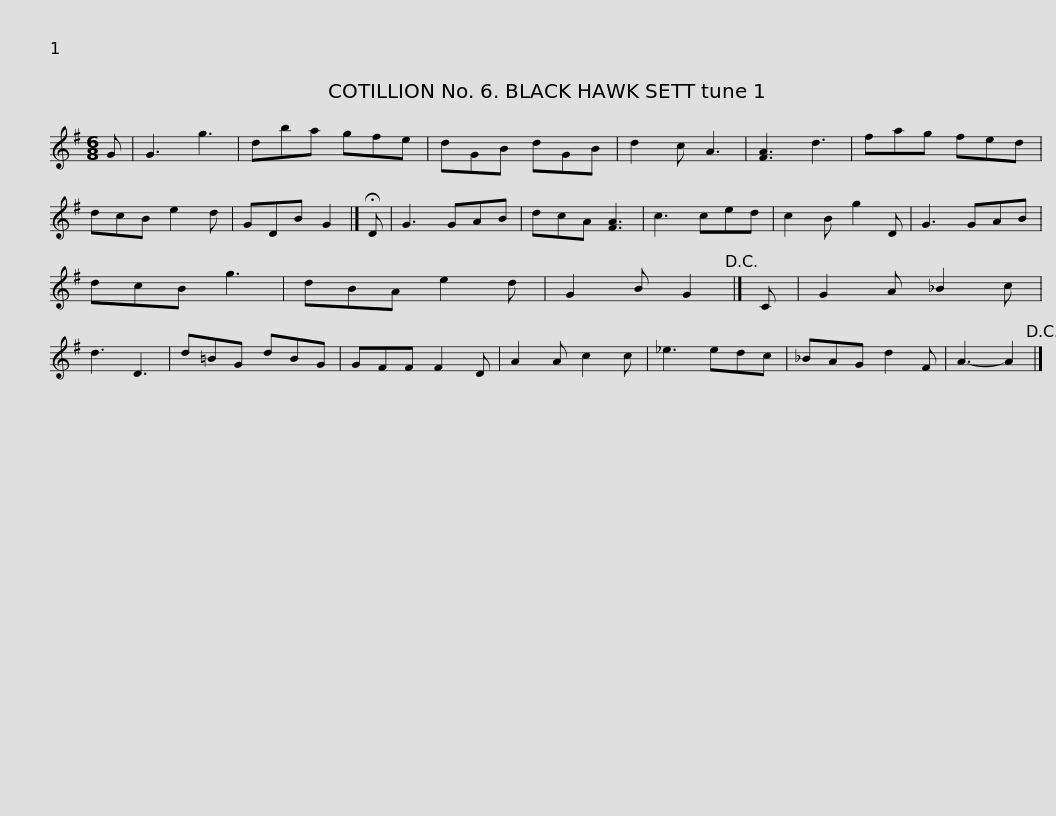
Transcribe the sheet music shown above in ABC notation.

X:1
L:1/8
M:6/8
I:linebreak $
K:G
V:1 treble
V:1
 G | G3 g3 | dba gfe | dGB dGB | d2 c A3 | %5
 [FA]3 d3 | fag fed | dcB e2 d | GDB G2 |] !fermata!D |$ %10
 G3 GAB | dcA [FA]3 | c3 ced | c2 B g2 D | G3 GAB | %15
 dcB g3 | dBA e2 d | G2 B G2!D.C.! |] C | G2 A _B2 c |$ %20
 d3 D3 | d=BG dBG | GFF F2 D | A2 A c2 c | _e3 edc | %25
 _BAG d2 F | A3- A2!D.C.! |] %27
